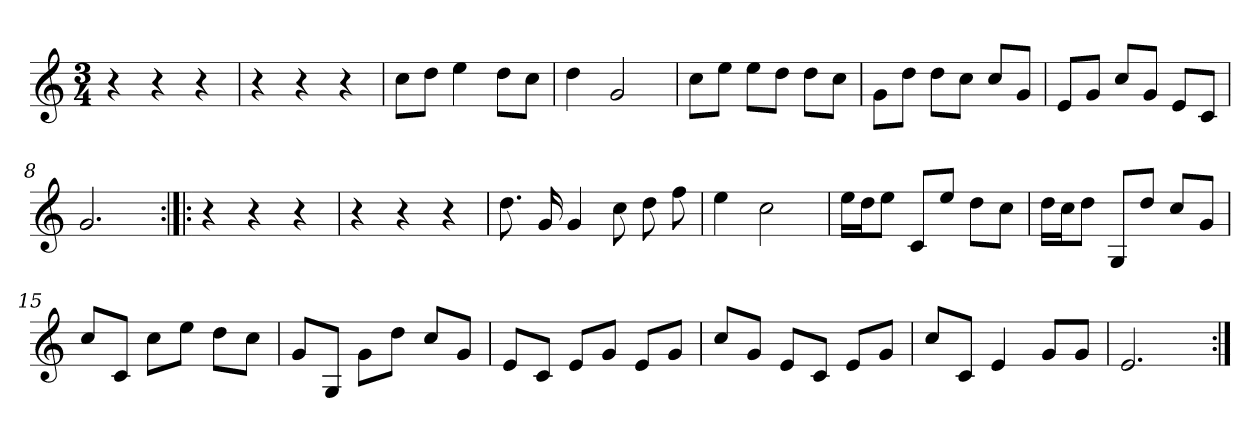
**kern
*part1
*staff1
*clefG2
*k[]
*C:
*M3/4
*MM120
=1
4r
4r
4r
=2
4r
4r
4r
=3
8cc\L
8dd\J
4ee
8dd\L
8cc\J
=4
4dd
2g
=5
8cc\L
8ee\J
8ee\L
8dd\J
8dd\L
8cc\J
=6
8g\L
8dd\J
8dd\L
8cc\J
8cc/L
8g/J
=7
8e/L
8g/J
8cc/L
8g/J
8e/L
8c/J
=8
2.g
=9:|!|:
4r
4r
4r
=10
4r
4r
4r
=11
8.dd
16g
4g
8cc
8dd
8ff
=12
4ee
2cc
=13
16ee\LL
16dd\J
8ee\J
8c/L
8ee/J
8dd\L
8cc\J
=14
16dd\LL
16cc\J
8dd\J
8G/L
8dd/J
8cc/L
8g/J
=15
8cc/L
8c/J
8cc\L
8ee\J
8dd\L
8cc\J
=16
8g/L
8G/J
8g\L
8dd\J
8cc/L
8g/J
=17
8e/L
8c/J
8e/L
8g/J
8e/L
8g/J
=18
8cc/L
8g/J
8e/L
8c/J
8e/L
8g/J
=19
8cc/L
8c/J
4e
8g/L
8g/J
=20
2.e
=:|!
*-
